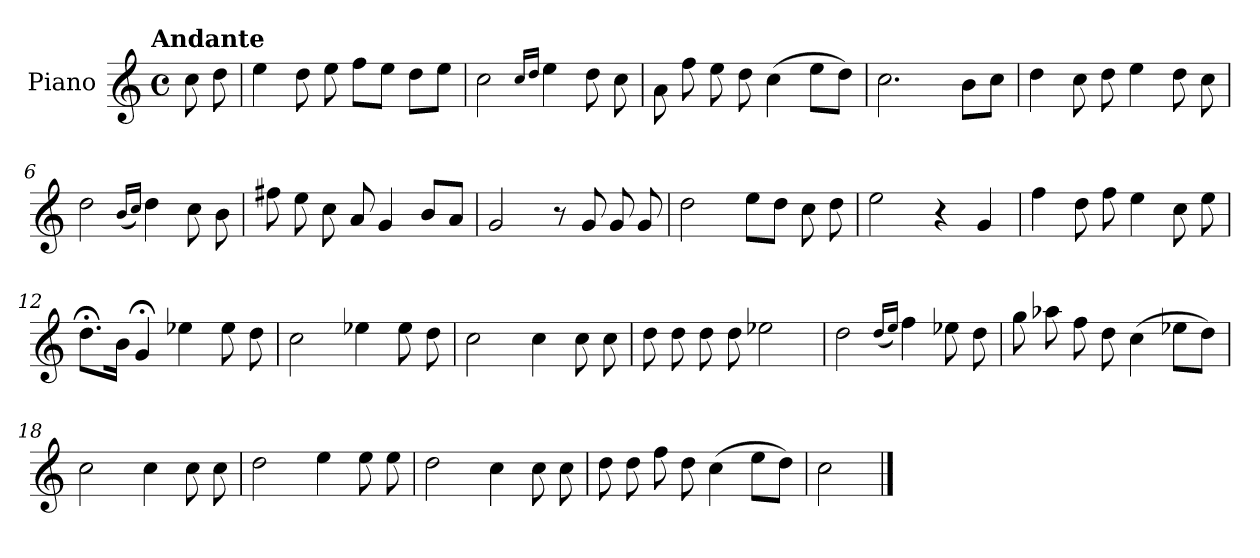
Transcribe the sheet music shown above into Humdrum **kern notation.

**kern
*part1
*staff1
*I"Piano
*I'Pno.
*clefG2
*k[]
!!LO:TX:omd:t=Andante
*M4/4
*met(c)
*MM92
=
8cc\
8dd\
=1
4ee\
8dd\
8ee\
8ff\L
8ee\J
8dd\L
8ee\J
=2
2cc\
16qqcc/LL
16qqdd/JJ
4ee\
8dd\
8cc\
=3
8a\
8ff\
8ee\
8dd\
(>4cc\
8ee\L
8dd\J)
!!LO:LB:g=z
=4
2.cc\
8b\L
8cc\J
=5
4dd\
8cc\
8dd\
4ee\
8dd\
8cc\
=6
2dd\
(<16qqb/LL
16qqcc/JJ)
4dd\
8cc\
8b\
=7
8ff#X\
8ee\
8cc\
8a/
4g/
8b/L
8a/J
=8
2g/
8r
8g/
8g/
8g/
!!LO:LB:g=z
=9
2dd\
8ee\L
8dd\J
8cc\
8dd\
=10
2ee\
4r
4g/
=11
4ff\
8dd\
8ff\
4ee\
8cc\
8ee\
=12
8.dd;<\L
16b\Jk
4g;</
4ee-X\
8ee-\
8dd\
=13
2cc\
4ee-X\
8ee-\
8dd\
!!LO:LB:g=z
=14
2cc\
4cc\
8cc\
8cc\
=15
8dd\
8dd\
8dd\
8dd\
2ee-X\
=16
2dd\
(<16qqdd/LL
16qqee/JJ)
4ff\
8ee-X\
8dd\
=17
8gg\
8aa-X\
8ff\
8dd\
(>4cc\
8ee-X\L
8dd\J)
!!LO:LB:g=z
=18
2cc\
4cc\
8cc\
8cc\
=19
2dd\
4ee\
8ee\
8ee\
=20
2dd\
4cc\
8cc\
8cc\
=21
8dd\
8dd\
8ff\
8dd\
(>4cc\
8ee\L
8dd\J)
=22
2cc\
==
*-
